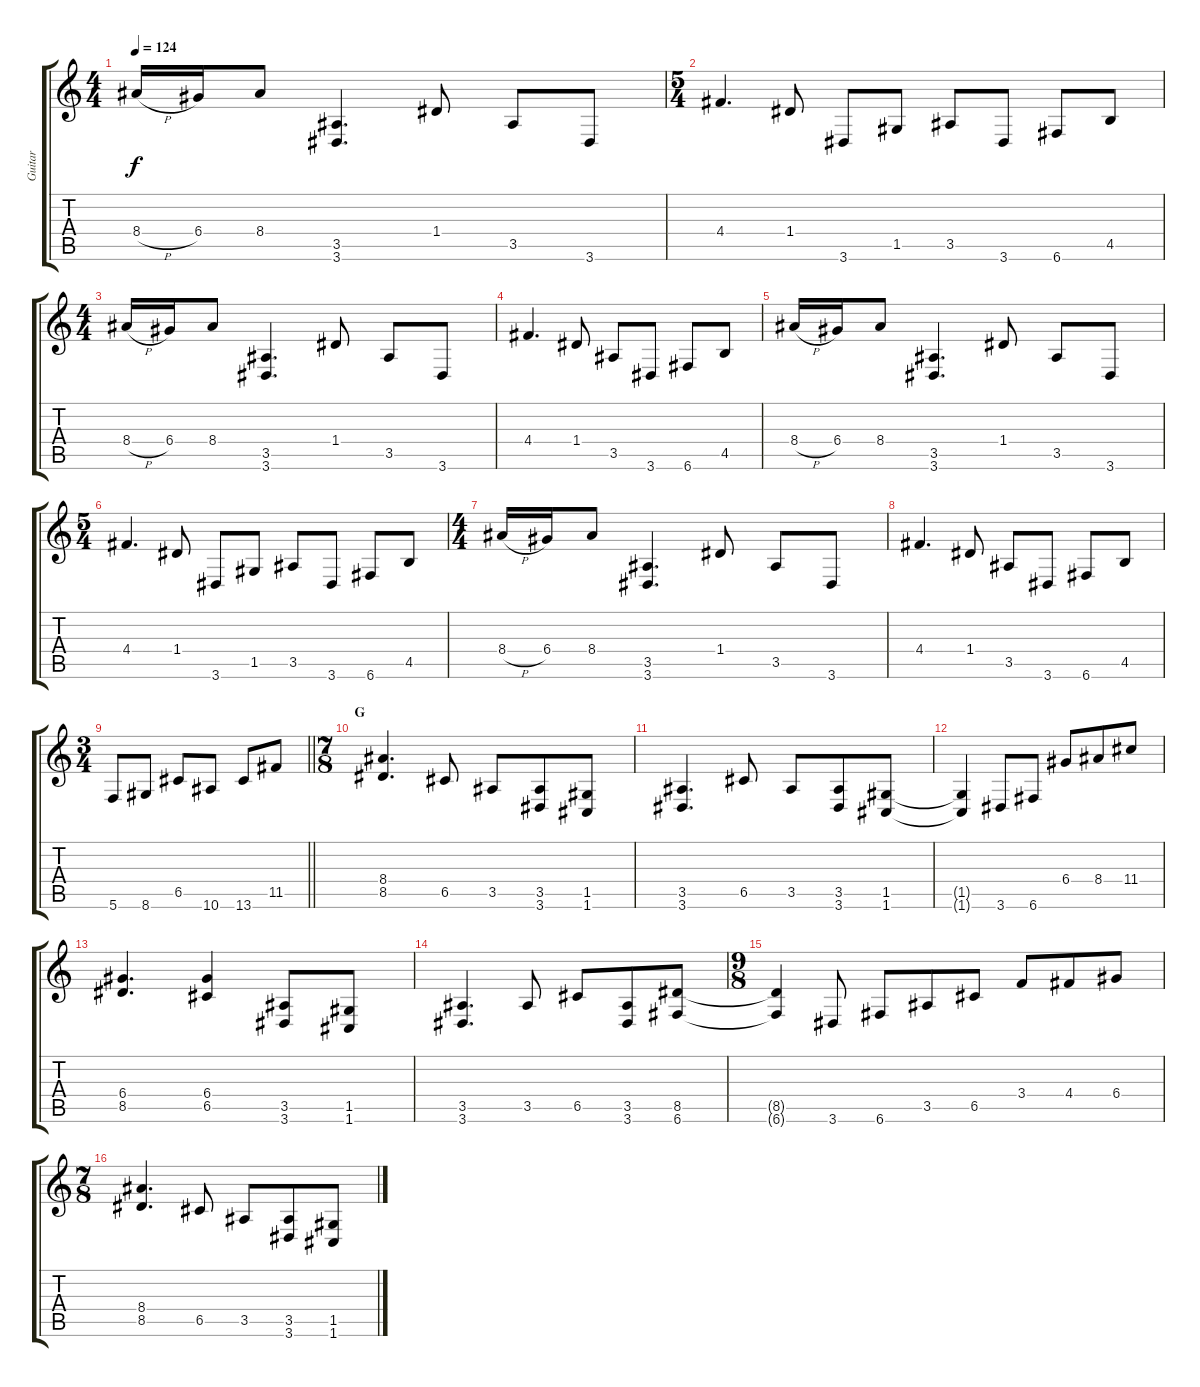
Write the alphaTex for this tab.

\track ("Guitar" "Guitar") {instrument overdrivenguitar}
\staff {score tabs}
\tuning (G4 E4 A3 D3 G2 C2) {hide}
\ts (4 4)
\tempo 124
\clef g2
\ks c
8.4{h}.16{dy f} 6.4.16 8.4.8 (3.5 3.6).4{d} 1.4.8 3.5.8 3.6.8 |
\ts (5 4)
4.4.4{d} 1.4.8 3.6.8 1.5.8 3.5.8 3.6.8 6.6.8 4.5.8 |
\ts (4 4)
8.4{h}.16 6.4.16 8.4.8 (3.5 3.6).4{d} 1.4.8 3.5.8 3.6.8 |
4.4.4{d} 1.4.8 3.5.8 3.6.8 6.6.8 4.5.8 |
8.4{h}.16 6.4.16 8.4.8 (3.5 3.6).4{d} 1.4.8 3.5.8 3.6.8 |
\ts (5 4)
4.4.4{d} 1.4.8 3.6.8 1.5.8 3.5.8 3.6.8 6.6.8 4.5.8 |
\ts (4 4)
8.4{h}.16 6.4.16 8.4.8 (3.5 3.6).4{d} 1.4.8 3.5.8 3.6.8 |
4.4.4{d} 1.4.8 3.5.8 3.6.8 6.6.8 4.5.8 |
\ts (3 4)
\barLineRight lightlight
5.6.8 8.6.8 6.5.8 10.6.8 13.6.8 11.5.8 |
\ts (7 8)
\section ("" "G")
(8.4 8.5).4{d} 6.5.8 3.5.8 (3.5 3.6).8 (1.5 1.6).8 |
(3.5 3.6).4{d} 6.5.8 3.5.8 (3.5 3.6).8 (1.5 1.6).8 |
(1.5{t} 1.6{t}).4 3.6.8 6.6.8 6.4.8 8.4.8 11.4.8 |
(6.4 8.5).4{d} (6.4 6.5).4 (3.5 3.6).8 (1.5 1.6).8 |
(3.5 3.6).4{d} 3.5.8 6.5.8 (3.5 3.6).8 (8.5 6.6).8 |
\ts (9 8)
(8.5{t} 6.6{t}).4 3.6.8 6.6.8 3.5.8 6.5.8 3.4.8 4.4.8 6.4.8 |
\ts (7 8)
(8.4 8.5).4{d} 6.5.8 3.5.8 (3.5 3.6).8 (1.5 1.6).8
